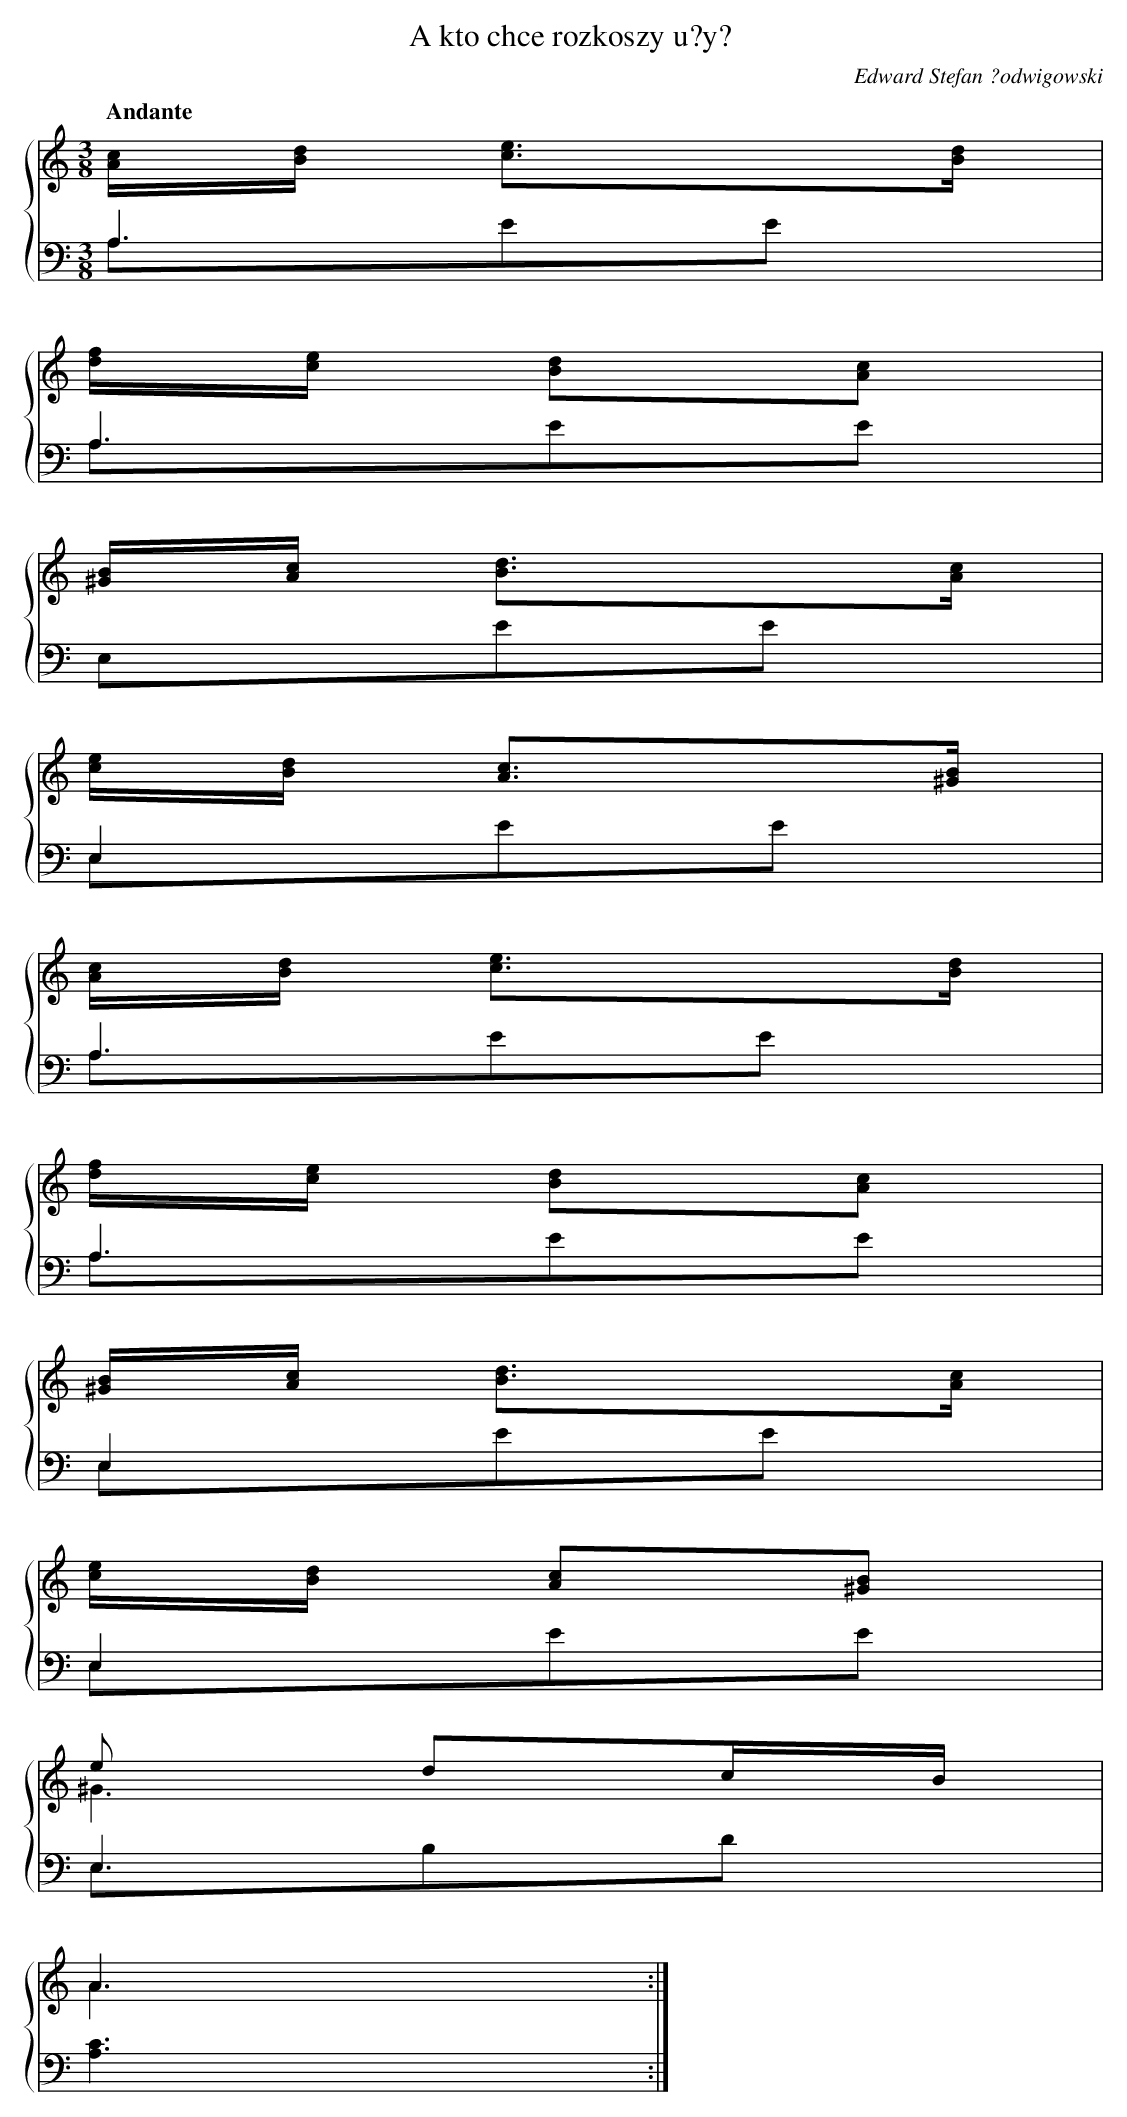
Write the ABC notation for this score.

X:1
T: A kto chce rozkoszy u?y?
C: Edward Stefan ?odwigowski
L: 1/8
M: 3/8
Q: "Andante"
%%staves {1 2}
V: 1 clef=treble
V: 2 clef=bass
K: C
[V:1] [c/A/][dB]< [ec][d/B/] |
[V:2] A,3 & A,EE |
[V:1] [f/d/][e/c/] [dB][cA] |
[V:2] A,3 & A,EE |
[V:1] [B/^G/][cA]< [dB][c/A/] |
[V:2] E,EE |
[V:1] [e/c/][dB]< [cA][B/^G/] |
[V:2] E,2x & E,EE |
[V:1] [c/A/][dB]< [ec][d/B/] |
[V:2] A,3 & A,EE |
[V:1] [f/d/][e/c/] [dB][cA] |
[V:2] A,3 & A,EE |
[V:1] [B/^G/][cA]< [dB][c/A/] |
[V:2] E,2x & E,EE |
[V:1] [e/c/][d/B/] [cA][B^G] |
[V:2] E,2x & E,EE |
[V:1] e dc/B/ & ^G3 |
[V:2] E,3 & E,B,D |
[V:1] A3 & A3 :|]
[V:2] [C3A,3] :|]
